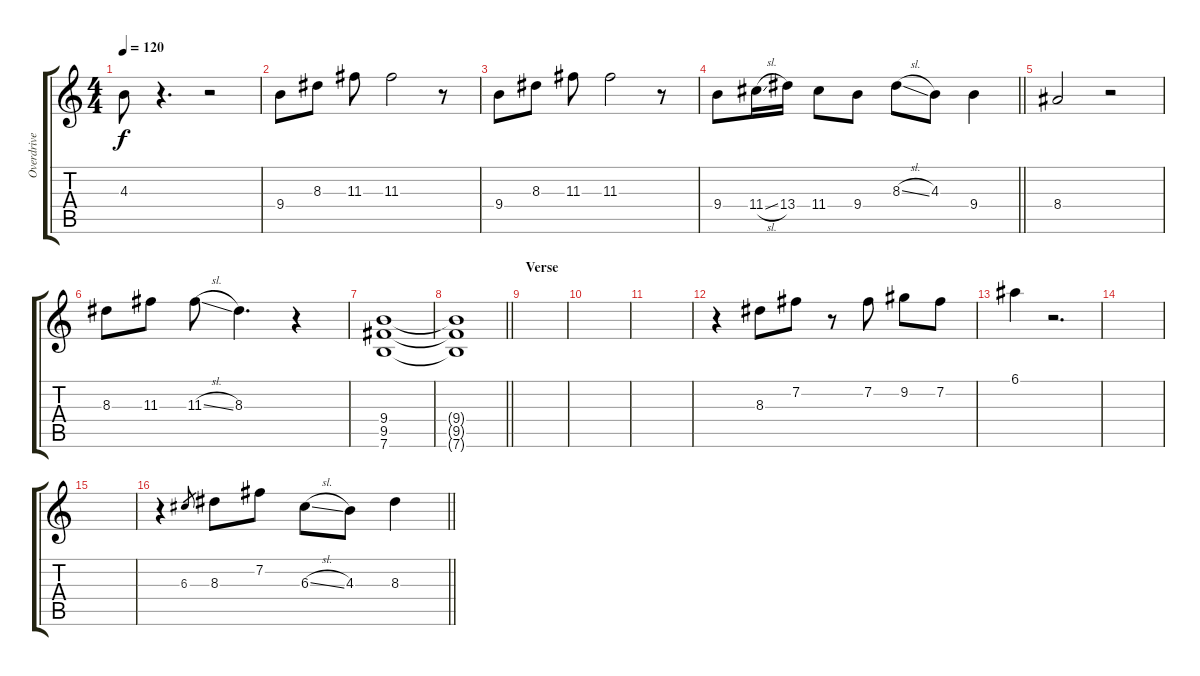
\track ("Overdrive (Andra)" "Overdrive ") {instrument overdrivenguitar}
\staff {score tabs}
\tuning (E4 B3 G3 D3 A2 E2) {hide}
\ts (4 4)
\tempo 120
\clef g2
\ks c
4.3{t}.8{dy f} r.4{d} r.2 |
9.4.8 8.3.8 11.3.8 11.3.2 r.8 |
9.4.8 8.3.8 11.3.8 11.3.2 r.8 |
\barLineRight lightlight
9.4.8 11.4{sl}.16 13.4.16 11.4.8 9.4.8 8.3{sl}.8 4.3.8 9.4.4 |
8.4.2 r.2 |
8.3.8 11.3.8 11.3{sl}.8 8.3.4{d} r.4 |
(9.4 9.5 7.6).1{volume 0} |
\barLineRight lightlight
(9.4{t} 9.5{t} 7.6{t}).1 |
\section ("" "Verse")
|
|
|
r.4{volume 16} 8.3.8{volume 0} 7.2.8 r.8 7.2.8 9.2.8 7.2.8 |
6.1.4 r.2{d} |
|
|
\barLineRight lightlight
r.4{volume 16} 6.3.8{gr} 8.3.8{volume 0} 7.2.8 6.3{sl}.8 4.3.8 8.3.4
